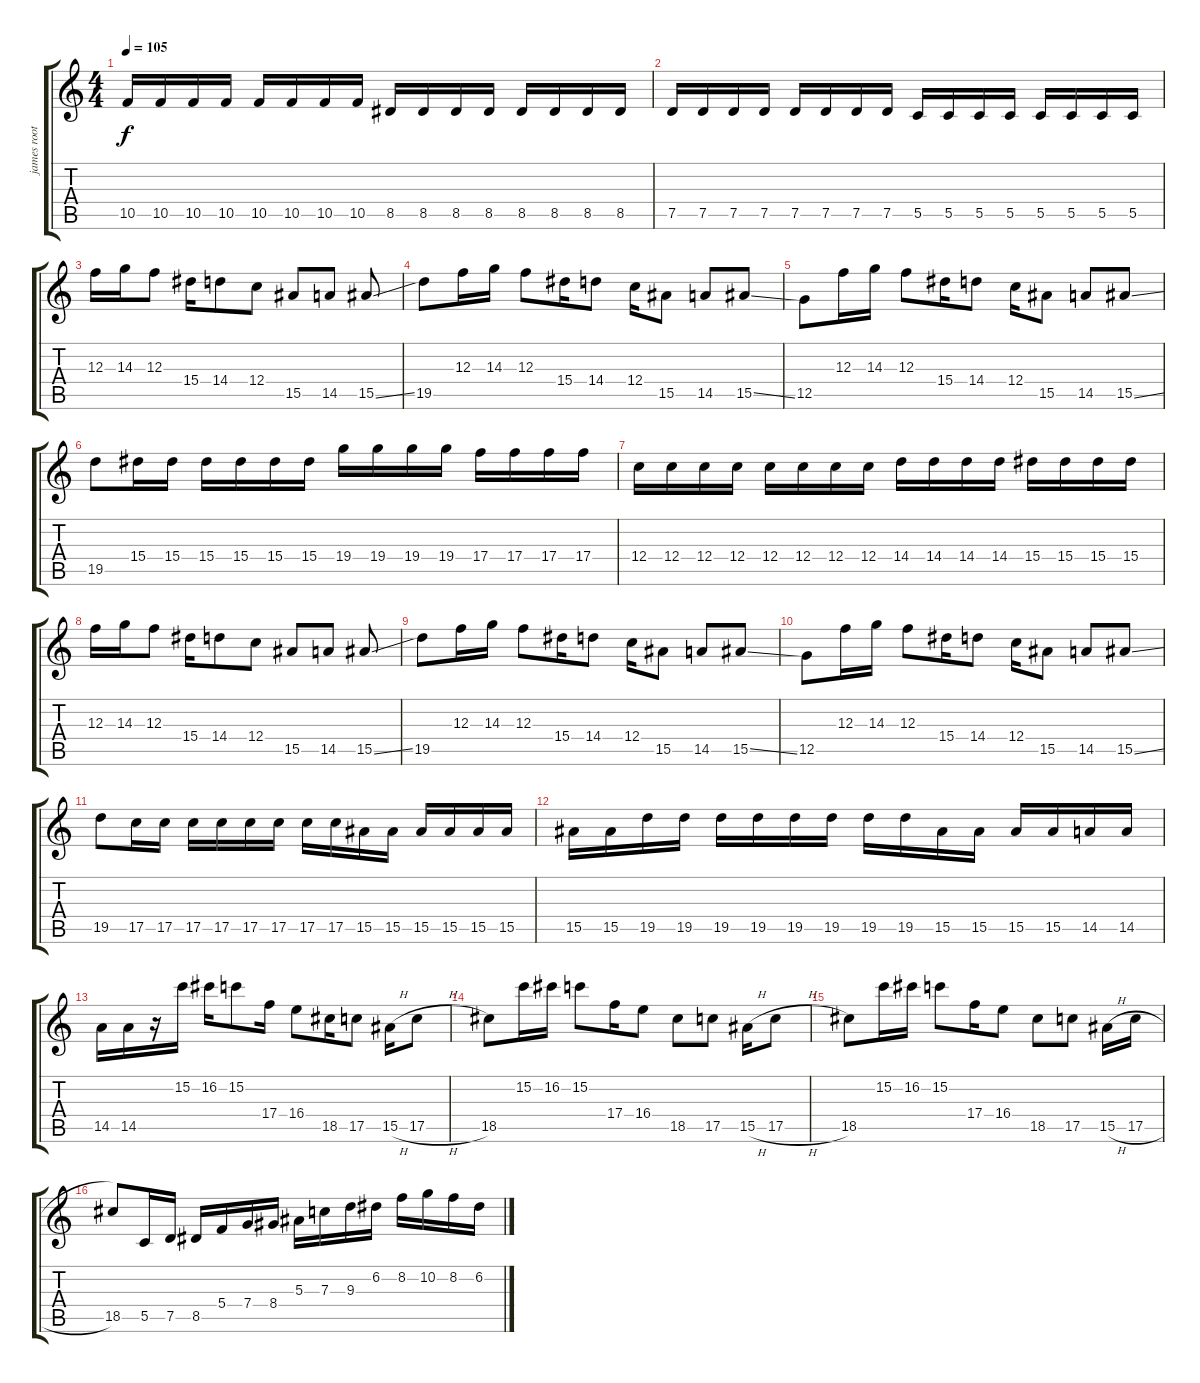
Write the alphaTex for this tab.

\track ("james root" "james root") {instrument distortionguitar}
\staff {score tabs}
\tuning (D4 A3 F3 C3 G2 C2) {hide}
\ts (4 4)
\tempo 105
\clef g2
\ks c
10.5.16{dy f} 10.5.16 10.5.16 10.5.16 10.5.16 10.5.16 10.5.16 10.5.16 8.5.16 8.5.16 8.5.16 8.5.16 8.5.16 8.5.16 8.5.16 8.5.16 |
7.5.16 7.5.16 7.5.16 7.5.16 7.5.16 7.5.16 7.5.16 7.5.16 5.5.16 5.5.16 5.5.16 5.5.16 5.5.16 5.5.16 5.5.16 5.5.16 |
12.3.16 14.3.16 12.3.8 15.4.16 14.4.8 12.4.8 15.5.8 14.5.8 15.5{ss}.8 |
19.5.8 12.3.16 14.3.16 12.3.8 15.4.16 14.4.8 12.4.16 15.5.8 14.5.8 15.5{ss}.8 |
12.5.8 12.3.16 14.3.16 12.3.8 15.4.16 14.4.8 12.4.16 15.5.8 14.5.8 15.5{ss}.8 |
19.5.8 15.4.16 15.4.16 15.4.16 15.4.16 15.4.16 15.4.16 19.4.16 19.4.16 19.4.16 19.4.16 17.4.16 17.4.16 17.4.16 17.4.16 |
12.4.16 12.4.16 12.4.16 12.4.16 12.4.16 12.4.16 12.4.16 12.4.16 14.4.16 14.4.16 14.4.16 14.4.16 15.4.16 15.4.16 15.4.16 15.4.16 |
12.3.16 14.3.16 12.3.8 15.4.16 14.4.8 12.4.8 15.5.8 14.5.8 15.5{ss}.8 |
19.5.8 12.3.16 14.3.16 12.3.8 15.4.16 14.4.8 12.4.16 15.5.8 14.5.8 15.5{ss}.8 |
12.5.8 12.3.16 14.3.16 12.3.8 15.4.16 14.4.8 12.4.16 15.5.8 14.5.8 15.5{ss}.8 |
19.5.8 17.5.16 17.5.16 17.5.16 17.5.16 17.5.16 17.5.16 17.5.16 17.5.16 15.5.16 15.5.16 15.5.16 15.5.16 15.5.16 15.5.16 |
15.5.16 15.5.16 19.5.16 19.5.16 19.5.16 19.5.16 19.5.16 19.5.16 19.5.16 19.5.16 15.5.16 15.5.16 15.5.16 15.5.16 14.5.16 14.5.16 |
14.5.16 14.5.16 r.16 15.2.16 16.2.16 15.2.8 17.4.16 16.4.8 18.5.16 17.5.8 15.5{h}.16 17.5{h}.8 |
18.5.8 15.2.16 16.2.16 15.2.8 17.4.16 16.4.8 18.5.8 17.5.8 15.5{h}.16 17.5{h}.8 |
18.5.8 15.2.16 16.2.16 15.2.8 17.4.16 16.4.8 18.5.8 17.5.8 15.5{h}.16 17.5{h}.16 |
18.5.8 5.5.16 7.5.16 8.5.16 5.4.16 7.4.16 8.4.16 5.3.16 7.3.16 9.3.16 6.2.16 8.2.16 10.2.16 8.2.16 6.2.16
